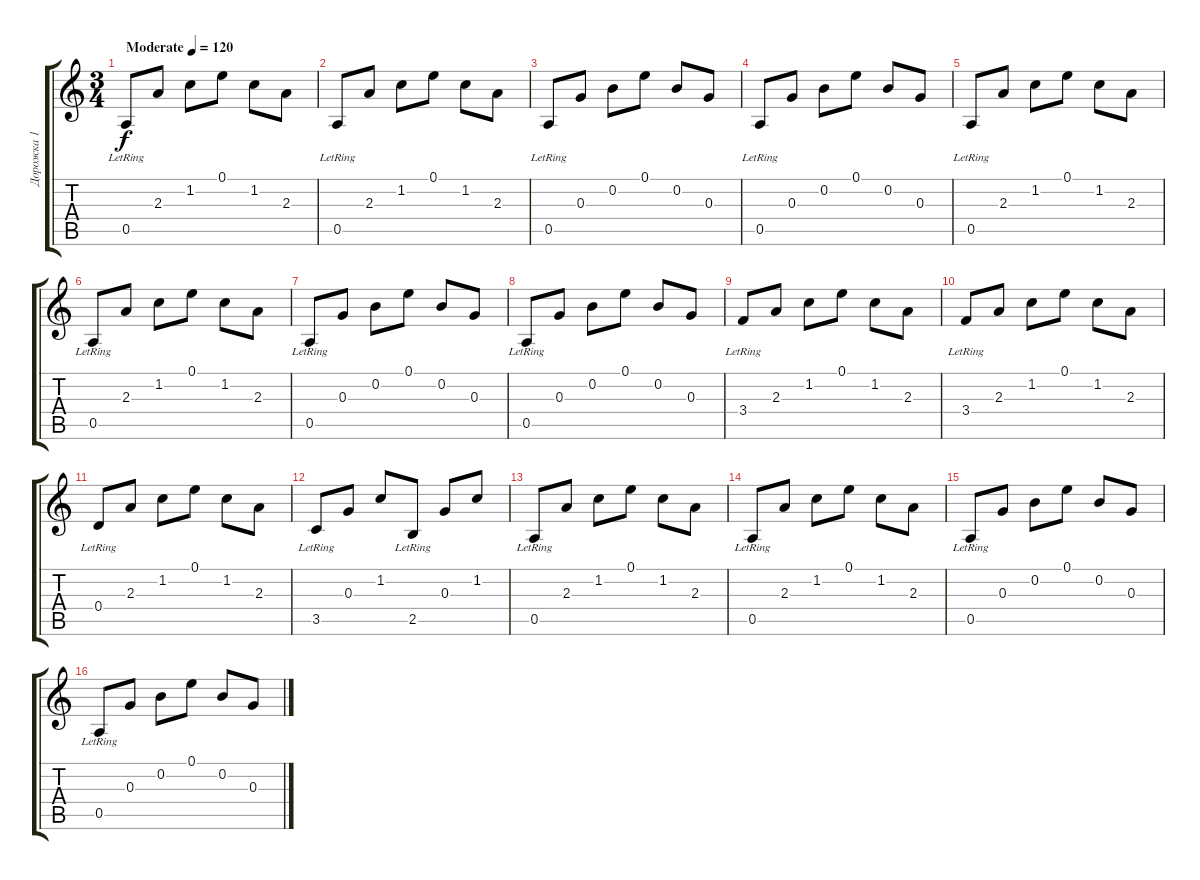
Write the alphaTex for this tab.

\track ("Дорожка 1" "Дорожка 1") {instrument acousticguitarsteel}
\staff {score tabs}
\tuning (E4 B3 G3 D3 A2 E2) {hide}
\ts (3 4)
\tempo (120 "Moderate")
\clef g2
\ks c
0.5{lr}.8{dy f instrument acousticguitarsteel} 2.3.8 1.2.8 0.1.8 1.2.8 2.3.8 |
0.5{lr}.8 2.3.8 1.2.8 0.1.8 1.2.8 2.3.8 |
0.5{lr}.8 0.3.8 0.2.8 0.1.8 0.2.8 0.3.8 |
0.5{lr}.8 0.3.8 0.2.8 0.1.8 0.2.8 0.3.8 |
0.5{lr}.8 2.3.8 1.2.8 0.1.8 1.2.8 2.3.8 |
0.5{lr}.8 2.3.8 1.2.8 0.1.8 1.2.8 2.3.8 |
0.5{lr}.8 0.3.8 0.2.8 0.1.8 0.2.8 0.3.8 |
0.5{lr}.8 0.3.8 0.2.8 0.1.8 0.2.8 0.3.8 |
3.4{lr}.8 2.3.8 1.2.8 0.1.8 1.2.8 2.3.8 |
3.4{lr}.8 2.3.8 1.2.8 0.1.8 1.2.8 2.3.8 |
0.4{lr}.8 2.3.8 1.2.8 0.1.8 1.2.8 2.3.8 |
3.5{lr}.8 0.3.8 1.2.8 2.5{lr}.8 0.3.8 1.2.8 |
0.5{lr}.8 2.3.8 1.2.8 0.1.8 1.2.8 2.3.8 |
0.5{lr}.8 2.3.8 1.2.8 0.1.8 1.2.8 2.3.8 |
0.5{lr}.8 0.3.8 0.2.8 0.1.8 0.2.8 0.3.8 |
0.5{lr}.8 0.3.8 0.2.8 0.1.8 0.2.8 0.3.8
